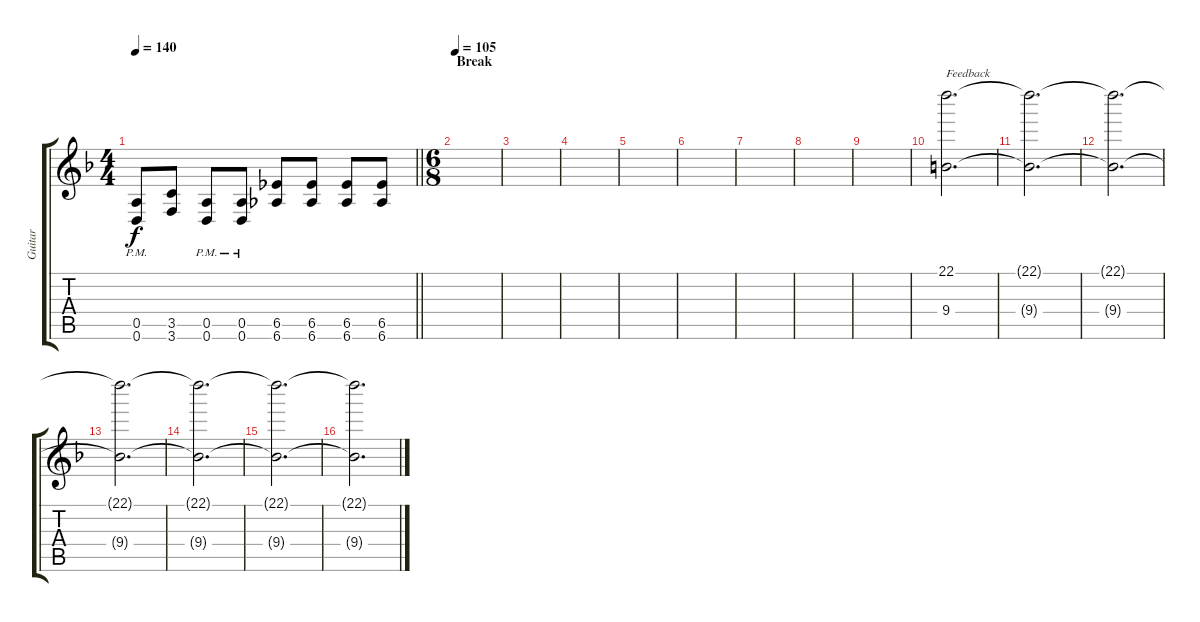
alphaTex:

\track ("Guitar" "Guitar") {instrument distortionguitar}
\staff {score tabs}
\tuning (E4 B3 G3 D3 A2 D2) {hide}
\ts (4 4)
\tempo 140
\clef g2
\barLineRight lightlight
\ks dminor
(0.5{pm} 0.6{pm}).8{dy f} (3.5 3.6).8 (0.5{pm} 0.6{pm}).8 (0.5{pm} 0.6{pm}).8 (6.5 6.6).8 (6.5 6.6).8 (6.5 6.6).8 (6.5 6.6).8 |
\ts (6 8)
\section ("" "Break")
\tempo 105
|
|
|
|
|
|
|
|
(22.1 9.4).2{d txt "Feedback" volume 12} |
(22.1{t} 9.4{t}).2{d} |
(22.1{t} 9.4{t}).2{d} |
(22.1{t} 9.4{t}).2{d} |
(22.1{t} 9.4{t}).2{d} |
(22.1{t} 9.4{t}).2{d} |
(22.1{t} 9.4{t}).2{d}
